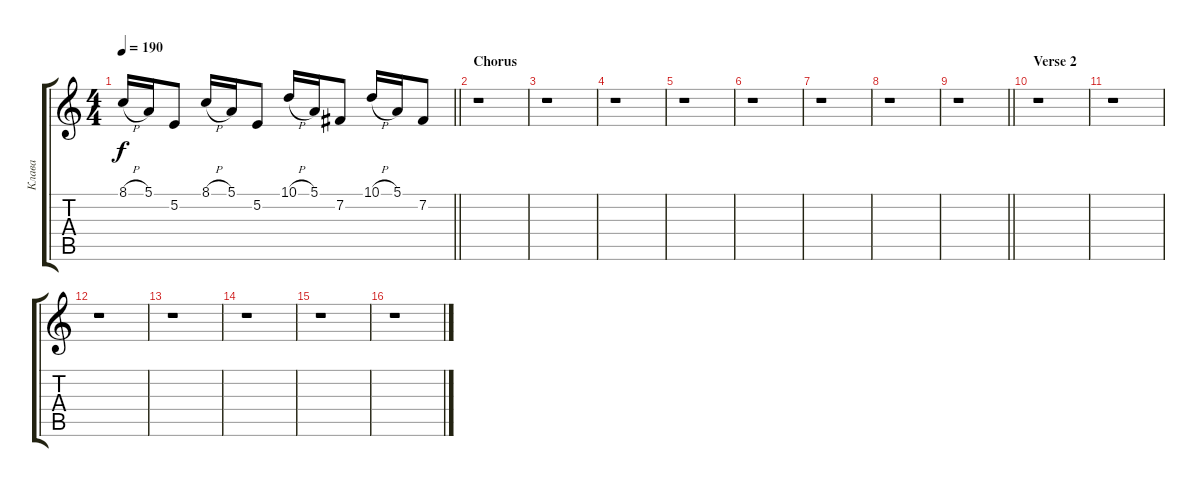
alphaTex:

\track ("Клава" "Клава") {instrument electricpiano2}
\staff {score tabs}
\tuning (E4 B3 G3 D3 A2 E2) {hide}
\ts (4 4)
\tempo 190
\clef g2
\barLineRight lightlight
\ks c
8.1{h}.16{dy f} 5.1.16 5.2.8 8.1{h}.16 5.1.16 5.2.8 10.1{h}.16 5.1.16 7.2.8 10.1{h}.16 5.1.16 7.2.8 |
\section ("" "Chorus")
r.1 |
r.1 |
r.1 |
r.1 |
r.1 |
r.1 |
r.1 |
\barLineRight lightlight
r.1 |
\section ("" "Verse 2")
r.1 |
r.1 |
r.1 |
r.1 |
r.1 |
r.1 |
r.1
